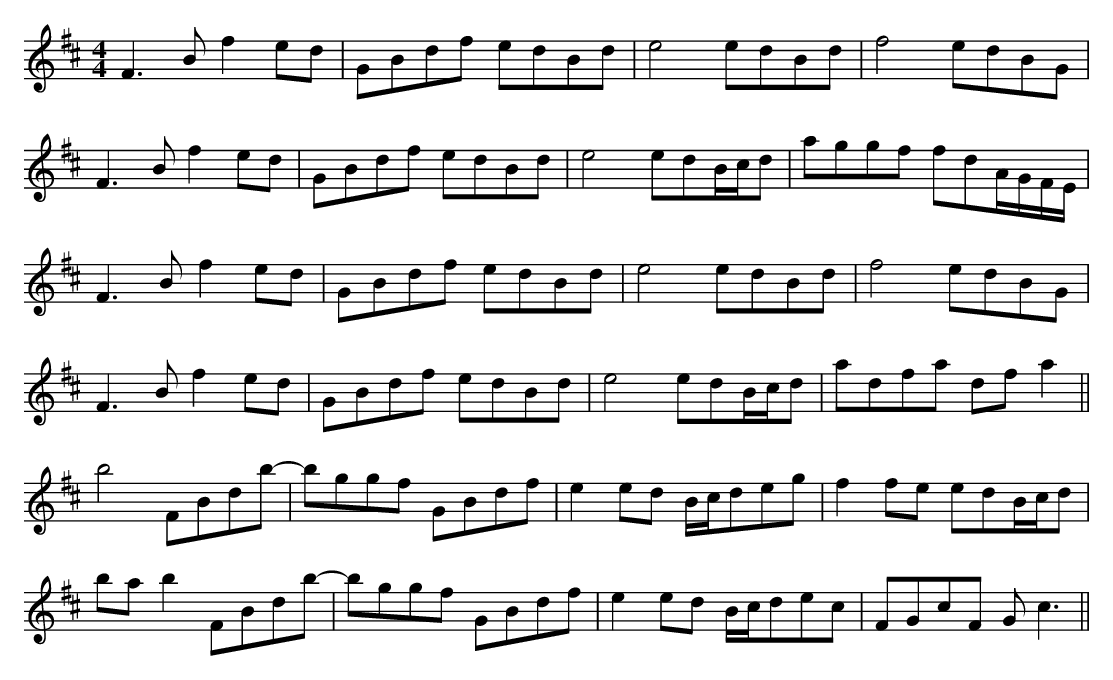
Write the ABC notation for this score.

X:1
M:4/4
K:Bmin
F3 B f2 ed|GBdf edBd|e4 edBd|f4 edBG|
F3 B f2 ed|GBdf edBd|e4 edB/c/d|aggf fdA/G/F/E/|
F3 B f2 ed|GBdf edBd|e4 edBd|f4 edBG|
F3 B f2 ed|GBdf edBd|e4 edB/c/d|adfa df a2||
b4 FBdb-|bggf GBdf|e2ed B/c/deg|f2 fe edB/c/d|
ba b2 FBdb-|bggf GBdf|e2ed B/c/dec|FGcF Gc3||
